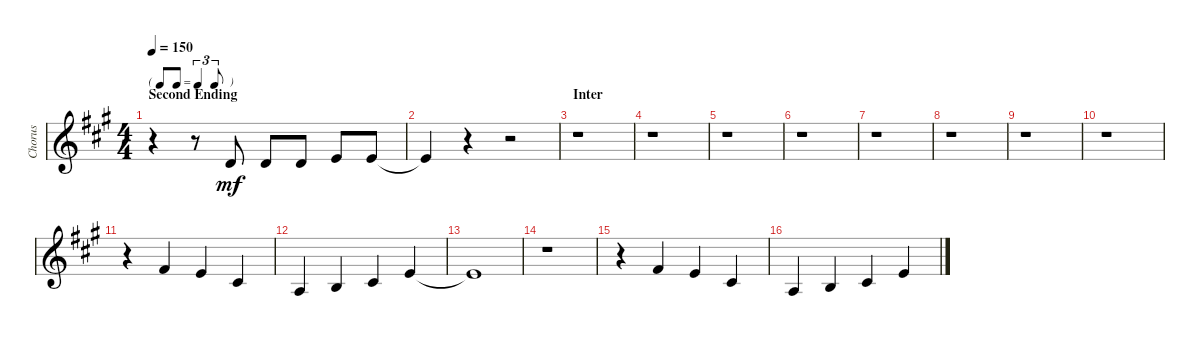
\track ("Chorus" "Chorus") {instrument oboe}
\staff {score}
\tuning (E4 B3 G3 D3 A2 E2 B1) {hide}
\ts (4 4)
\tf triplet8th
\section ("" "Second Ending")
\tempo 150
\clef g2
\ks a
r.4{dy mf} r.8 3.2.8 3.2.8 3.2.8 0.1.8 0.1.8 |
0.1{t}.4 r.4 r.2 |
\section ("" "Inter")
r.1 |
r.1 |
r.1 |
r.1 |
r.1 |
r.1 |
r.1 |
r.1 |
\section ("" "")
r.4 2.1.4 0.1.4 2.2.4 |
2.3.4 0.2.4 2.2.4 0.1.4 |
0.1{t}.1 |
r.1 |
r.4 2.1.4 0.1.4 2.2.4 |
2.3.4 0.2.4 2.2.4 0.1.4
